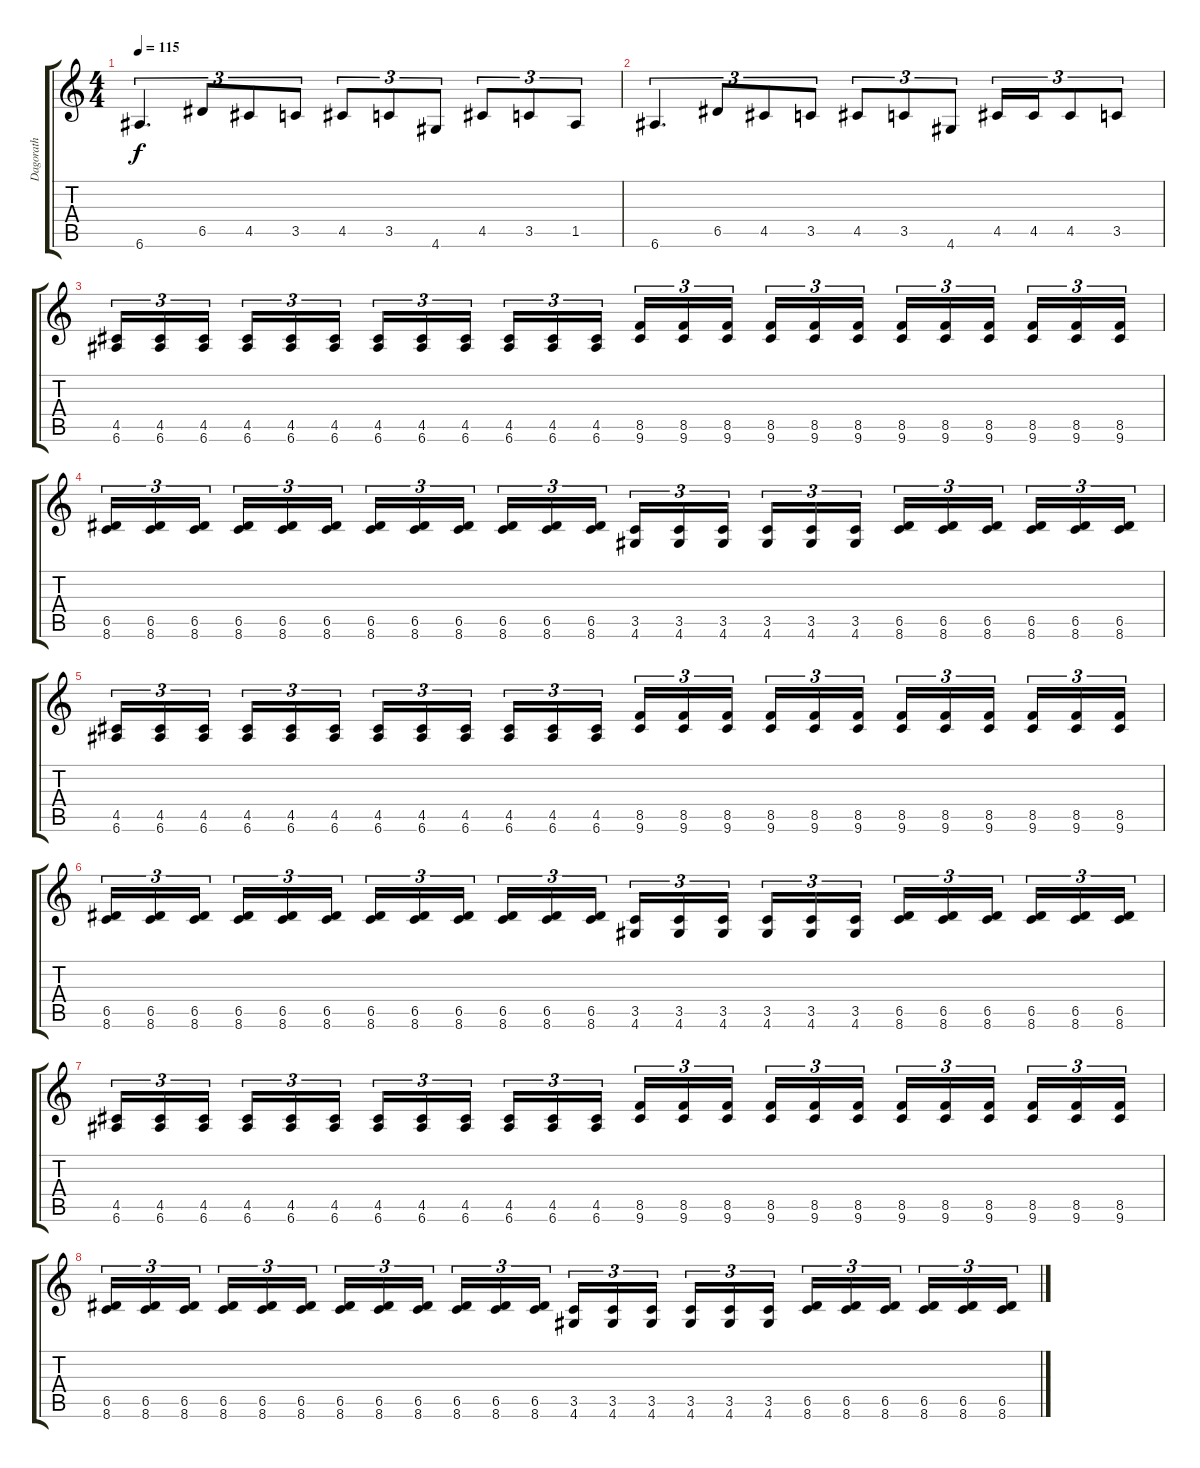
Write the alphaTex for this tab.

\track ("Dagorath" "Dagorath") {instrument distortionguitar}
\staff {score tabs}
\tuning (E4 B3 G3 D3 A2 E2) {hide}
\ts (4 4)
\tempo 115
\clef g2
\ks c
6.6.4{d tu (3 2) dy f} 6.5.8{tu (3 2)} 4.5.8{tu (3 2)} 3.5.8{tu (3 2)} 4.5.8{tu (3 2)} 3.5.8{tu (3 2)} 4.6.8{tu (3 2)} 4.5.8{tu (3 2)} 3.5.8{tu (3 2)} 1.5.8{tu (3 2)} |
6.6.4{d tu (3 2)} 6.5.8{tu (3 2)} 4.5.8{tu (3 2)} 3.5.8{tu (3 2)} 4.5.8{tu (3 2)} 3.5.8{tu (3 2)} 4.6.8{tu (3 2)} 4.5.16{tu (3 2)} 4.5.16{tu (3 2)} 4.5.8{tu (3 2)} 3.5.8{tu (3 2)} |
(4.5 6.6).16{tu (3 2)} (4.5 6.6).16{tu (3 2)} (4.5 6.6).16{tu (3 2) beam splitsecondary} (4.5 6.6).16{tu (3 2)} (4.5 6.6).16{tu (3 2)} (4.5 6.6).16{tu (3 2)} (4.5 6.6).16{tu (3 2)} (4.5 6.6).16{tu (3 2)} (4.5 6.6).16{tu (3 2) beam splitsecondary} (4.5 6.6).16{tu (3 2)} (4.5 6.6).16{tu (3 2)} (4.5 6.6).16{tu (3 2)} (8.5 9.6).16{tu (3 2)} (8.5 9.6).16{tu (3 2)} (8.5 9.6).16{tu (3 2) beam splitsecondary} (8.5 9.6).16{tu (3 2)} (8.5 9.6).16{tu (3 2)} (8.5 9.6).16{tu (3 2)} (8.5 9.6).16{tu (3 2)} (8.5 9.6).16{tu (3 2)} (8.5 9.6).16{tu (3 2) beam splitsecondary} (8.5 9.6).16{tu (3 2)} (8.5 9.6).16{tu (3 2)} (8.5 9.6).16{tu (3 2)} |
(6.5 8.6).16{tu (3 2)} (6.5 8.6).16{tu (3 2)} (6.5 8.6).16{tu (3 2) beam splitsecondary} (6.5 8.6).16{tu (3 2)} (6.5 8.6).16{tu (3 2)} (6.5 8.6).16{tu (3 2)} (6.5 8.6).16{tu (3 2)} (6.5 8.6).16{tu (3 2)} (6.5 8.6).16{tu (3 2) beam splitsecondary} (6.5 8.6).16{tu (3 2)} (6.5 8.6).16{tu (3 2)} (6.5 8.6).16{tu (3 2)} (3.5 4.6).16{tu (3 2)} (3.5 4.6).16{tu (3 2)} (3.5 4.6).16{tu (3 2) beam splitsecondary} (3.5 4.6).16{tu (3 2)} (3.5 4.6).16{tu (3 2)} (3.5 4.6).16{tu (3 2)} (6.5 8.6).16{tu (3 2)} (6.5 8.6).16{tu (3 2)} (6.5 8.6).16{tu (3 2) beam splitsecondary} (6.5 8.6).16{tu (3 2)} (6.5 8.6).16{tu (3 2)} (6.5 8.6).16{tu (3 2)} |
(4.5 6.6).16{tu (3 2)} (4.5 6.6).16{tu (3 2)} (4.5 6.6).16{tu (3 2) beam splitsecondary} (4.5 6.6).16{tu (3 2)} (4.5 6.6).16{tu (3 2)} (4.5 6.6).16{tu (3 2)} (4.5 6.6).16{tu (3 2)} (4.5 6.6).16{tu (3 2)} (4.5 6.6).16{tu (3 2) beam splitsecondary} (4.5 6.6).16{tu (3 2)} (4.5 6.6).16{tu (3 2)} (4.5 6.6).16{tu (3 2)} (8.5 9.6).16{tu (3 2)} (8.5 9.6).16{tu (3 2)} (8.5 9.6).16{tu (3 2) beam splitsecondary} (8.5 9.6).16{tu (3 2)} (8.5 9.6).16{tu (3 2)} (8.5 9.6).16{tu (3 2)} (8.5 9.6).16{tu (3 2)} (8.5 9.6).16{tu (3 2)} (8.5 9.6).16{tu (3 2) beam splitsecondary} (8.5 9.6).16{tu (3 2)} (8.5 9.6).16{tu (3 2)} (8.5 9.6).16{tu (3 2)} |
(6.5 8.6).16{tu (3 2)} (6.5 8.6).16{tu (3 2)} (6.5 8.6).16{tu (3 2) beam splitsecondary} (6.5 8.6).16{tu (3 2)} (6.5 8.6).16{tu (3 2)} (6.5 8.6).16{tu (3 2)} (6.5 8.6).16{tu (3 2)} (6.5 8.6).16{tu (3 2)} (6.5 8.6).16{tu (3 2) beam splitsecondary} (6.5 8.6).16{tu (3 2)} (6.5 8.6).16{tu (3 2)} (6.5 8.6).16{tu (3 2)} (3.5 4.6).16{tu (3 2)} (3.5 4.6).16{tu (3 2)} (3.5 4.6).16{tu (3 2) beam splitsecondary} (3.5 4.6).16{tu (3 2)} (3.5 4.6).16{tu (3 2)} (3.5 4.6).16{tu (3 2)} (6.5 8.6).16{tu (3 2)} (6.5 8.6).16{tu (3 2)} (6.5 8.6).16{tu (3 2) beam splitsecondary} (6.5 8.6).16{tu (3 2)} (6.5 8.6).16{tu (3 2)} (6.5 8.6).16{tu (3 2)} |
(4.5 6.6).16{tu (3 2)} (4.5 6.6).16{tu (3 2)} (4.5 6.6).16{tu (3 2) beam splitsecondary} (4.5 6.6).16{tu (3 2)} (4.5 6.6).16{tu (3 2)} (4.5 6.6).16{tu (3 2)} (4.5 6.6).16{tu (3 2)} (4.5 6.6).16{tu (3 2)} (4.5 6.6).16{tu (3 2) beam splitsecondary} (4.5 6.6).16{tu (3 2)} (4.5 6.6).16{tu (3 2)} (4.5 6.6).16{tu (3 2)} (8.5 9.6).16{tu (3 2)} (8.5 9.6).16{tu (3 2)} (8.5 9.6).16{tu (3 2) beam splitsecondary} (8.5 9.6).16{tu (3 2)} (8.5 9.6).16{tu (3 2)} (8.5 9.6).16{tu (3 2)} (8.5 9.6).16{tu (3 2)} (8.5 9.6).16{tu (3 2)} (8.5 9.6).16{tu (3 2) beam splitsecondary} (8.5 9.6).16{tu (3 2)} (8.5 9.6).16{tu (3 2)} (8.5 9.6).16{tu (3 2)} |
(6.5 8.6).16{tu (3 2)} (6.5 8.6).16{tu (3 2)} (6.5 8.6).16{tu (3 2) beam splitsecondary} (6.5 8.6).16{tu (3 2)} (6.5 8.6).16{tu (3 2)} (6.5 8.6).16{tu (3 2)} (6.5 8.6).16{tu (3 2)} (6.5 8.6).16{tu (3 2)} (6.5 8.6).16{tu (3 2) beam splitsecondary} (6.5 8.6).16{tu (3 2)} (6.5 8.6).16{tu (3 2)} (6.5 8.6).16{tu (3 2)} (3.5 4.6).16{tu (3 2)} (3.5 4.6).16{tu (3 2)} (3.5 4.6).16{tu (3 2) beam splitsecondary} (3.5 4.6).16{tu (3 2)} (3.5 4.6).16{tu (3 2)} (3.5 4.6).16{tu (3 2)} (6.5 8.6).16{tu (3 2)} (6.5 8.6).16{tu (3 2)} (6.5 8.6).16{tu (3 2) beam splitsecondary} (6.5 8.6).16{tu (3 2)} (6.5 8.6).16{tu (3 2)} (6.5 8.6).16{tu (3 2)}
